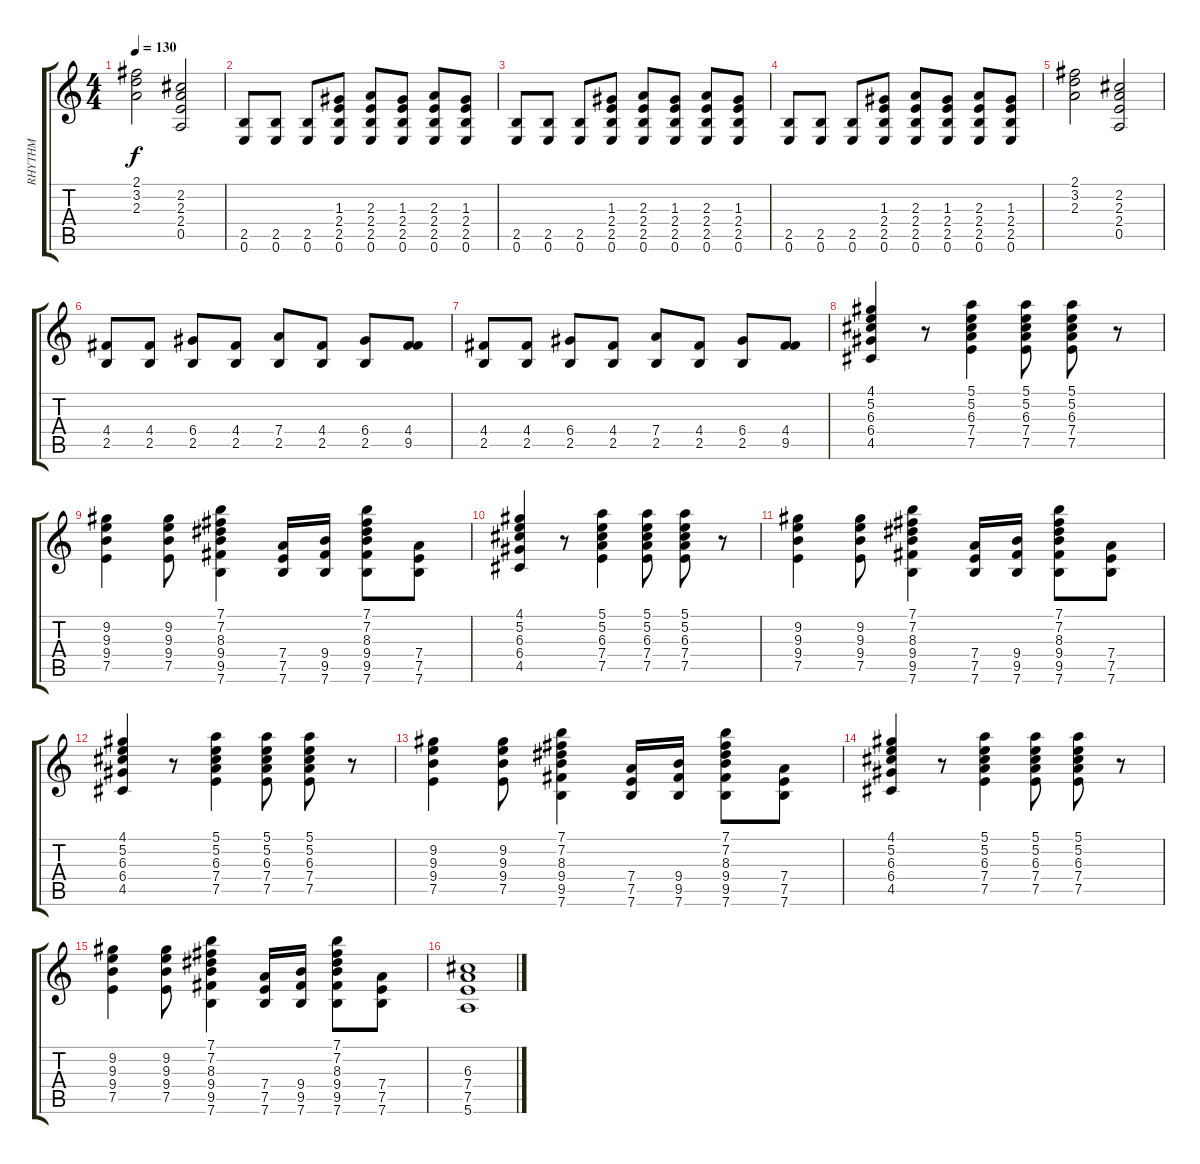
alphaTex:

\track ("RHYTHM" "RHYTHM") {instrument distortionguitar}
\staff {score tabs}
\tuning (E4 B3 G3 D3 A2 E2) {hide}
\ts (4 4)
\tempo 130
\clef g2
\ks c
(2.1 3.2 2.3).2{dy f} (2.2 2.3 2.4 0.5).2 |
(2.5 0.6).8 (2.5 0.6).8 (2.5 0.6).8 (1.3 2.4 2.5 0.6).8 (2.3 2.4 2.5 0.6).8 (1.3 2.4 2.5 0.6).8 (2.3 2.4 2.5 0.6).8 (1.3 2.4 2.5 0.6).8 |
(2.5 0.6).8 (2.5 0.6).8 (2.5 0.6).8 (1.3 2.4 2.5 0.6).8 (2.3 2.4 2.5 0.6).8 (1.3 2.4 2.5 0.6).8 (2.3 2.4 2.5 0.6).8 (1.3 2.4 2.5 0.6).8 |
(2.5 0.6).8 (2.5 0.6).8 (2.5 0.6).8 (1.3 2.4 2.5 0.6).8 (2.3 2.4 2.5 0.6).8 (1.3 2.4 2.5 0.6).8 (2.3 2.4 2.5 0.6).8 (1.3 2.4 2.5 0.6).8 |
(2.1 3.2 2.3).2 (2.2 2.3 2.4 0.5).2 |
(4.4 2.5).8 (4.4 2.5).8 (6.4 2.5).8 (4.4 2.5).8 (7.4 2.5).8 (4.4 2.5).8 (6.4 2.5).8 (4.4 9.5).8 |
(4.4 2.5).8 (4.4 2.5).8 (6.4 2.5).8 (4.4 2.5).8 (7.4 2.5).8 (4.4 2.5).8 (6.4 2.5).8 (4.4 9.5).8 |
(4.1 5.2 6.3 6.4 4.5).4 r.8 (5.1 5.2 6.3 7.4 7.5).4 (5.1 5.2 6.3 7.4 7.5).8 (5.1 5.2 6.3 7.4 7.5).8 r.8 |
(9.2 9.3 9.4 7.5).4 (9.2 9.3 9.4 7.5).8 (7.1 7.2 8.3 9.4 9.5 7.6).4 (7.4 7.5 7.6).16 (9.4 9.5 7.6).16 (7.1 7.2 8.3 9.4 9.5 7.6).8 (7.4 7.5 7.6).8 |
(4.1 5.2 6.3 6.4 4.5).4 r.8 (5.1 5.2 6.3 7.4 7.5).4 (5.1 5.2 6.3 7.4 7.5).8 (5.1 5.2 6.3 7.4 7.5).8 r.8 |
(9.2 9.3 9.4 7.5).4 (9.2 9.3 9.4 7.5).8 (7.1 7.2 8.3 9.4 9.5 7.6).4 (7.4 7.5 7.6).16 (9.4 9.5 7.6).16 (7.1 7.2 8.3 9.4 9.5 7.6).8 (7.4 7.5 7.6).8 |
(4.1 5.2 6.3 6.4 4.5).4 r.8 (5.1 5.2 6.3 7.4 7.5).4 (5.1 5.2 6.3 7.4 7.5).8 (5.1 5.2 6.3 7.4 7.5).8 r.8 |
(9.2 9.3 9.4 7.5).4 (9.2 9.3 9.4 7.5).8 (7.1 7.2 8.3 9.4 9.5 7.6).4 (7.4 7.5 7.6).16 (9.4 9.5 7.6).16 (7.1 7.2 8.3 9.4 9.5 7.6).8 (7.4 7.5 7.6).8 |
(4.1 5.2 6.3 6.4 4.5).4 r.8 (5.1 5.2 6.3 7.4 7.5).4 (5.1 5.2 6.3 7.4 7.5).8 (5.1 5.2 6.3 7.4 7.5).8 r.8 |
(9.2 9.3 9.4 7.5).4 (9.2 9.3 9.4 7.5).8 (7.1 7.2 8.3 9.4 9.5 7.6).4 (7.4 7.5 7.6).16 (9.4 9.5 7.6).16 (7.1 7.2 8.3 9.4 9.5 7.6).8 (7.4 7.5 7.6).8 |
(6.3 7.4 7.5 5.6).1
